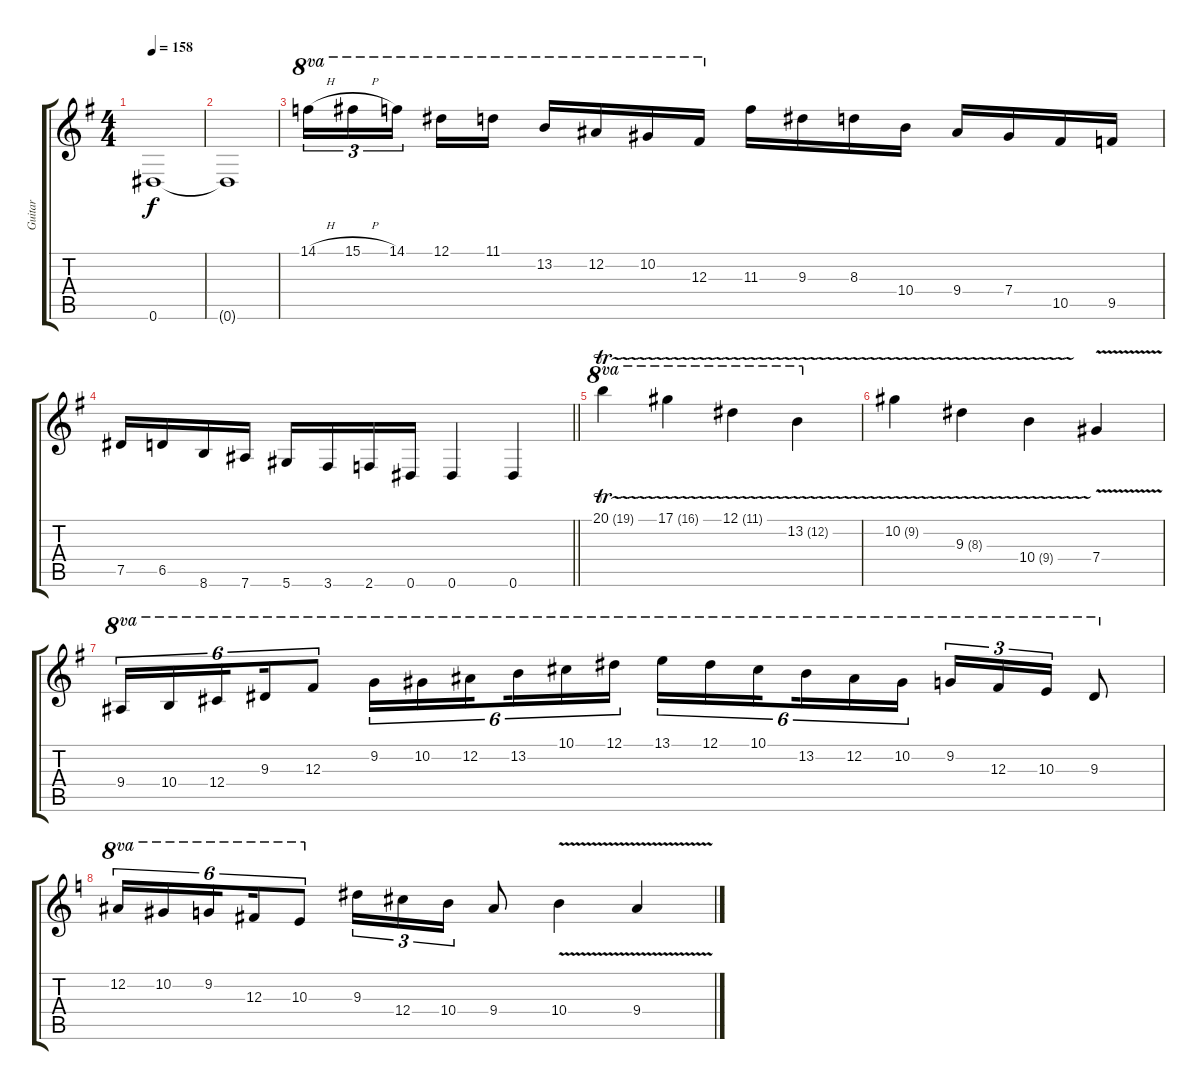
\track ("Guitar" "Guitar") {instrument distortionguitar}
\staff {score tabs}
\tuning (Eb4 Bb3 Gb3 Db3 Ab2 Eb2) {hide}
\ts (4 4)
\tempo 158
\clef g2
\ks g
0.6.1{dy f instrument distortionguitar} |
0.6{t}.1 |
14.1{h}.16{tu (3 2) ot 8va} 15.1{h}.16{tu (3 2) ot 8va} 14.1.16{tu (3 2) ot 8va beam splitsecondary} 12.1.16{ot 8va} 11.1.16{ot 8va} 13.2.16{ot 8va} 12.2.16{ot 8va} 10.2.16{ot 8va} 12.3.16{ot 8va} 11.3.16 9.3.16 8.3.16 10.4.16 9.4.16 7.4.16 10.5.16 9.5.16 |
\barLineRight lightlight
7.5.16 6.5.16 8.6.16 7.6.16 5.6.16 3.6.16 2.6.16 0.6.16 0.6.4 0.6.4 |
20.1{tr (19 32)}.4{ot 8va} 17.1{tr (16 32)}.4{ot 8va} 12.1{tr (11 32)}.4{ot 8va} 13.2{tr (12 32)}.4{ot 8va} |
10.2{tr (9 32)}.4 9.3{tr (8 32)}.4 10.4{tr (9 32)}.4 7.4{v}.4 |
9.4.16{tu (6 4) ot 8va} 10.4.16{tu (6 4) ot 8va} 12.4.16{tu (6 4) ot 8va beam splitsecondary} 9.3.16{tu (6 4) ot 8va} 12.3.8{tu (6 4) ot 8va} 9.2.16{tu (6 4) ot 8va} 10.2.16{tu (6 4) ot 8va} 12.2.16{tu (6 4) ot 8va beam splitsecondary} 13.2.16{tu (6 4) ot 8va} 10.1.16{tu (6 4) ot 8va} 12.1.16{tu (6 4) ot 8va} 13.1.16{tu (6 4) ot 8va} 12.1.16{tu (6 4) ot 8va} 10.1.16{tu (6 4) ot 8va beam splitsecondary} 13.2.16{tu (6 4) ot 8va} 12.2.16{tu (6 4) ot 8va} 10.2.16{tu (6 4) ot 8va} 9.2.16{tu (3 2) ot 8va} 12.3.16{tu (3 2) ot 8va} 10.3.16{tu (3 2) ot 8va} 9.3.8{ot 8va} |
\ks c
12.2.16{tu (6 4) ot 8va} 10.2.16{tu (6 4) ot 8va} 9.2.16{tu (6 4) ot 8va beam splitsecondary} 12.3.16{tu (6 4) ot 8va} 10.3.8{tu (6 4) ot 8va} 9.3.16{tu (3 2)} 12.4.16{tu (3 2)} 10.4.16{tu (3 2)} 9.4.8 10.4{v}.4 9.4{v}.4
